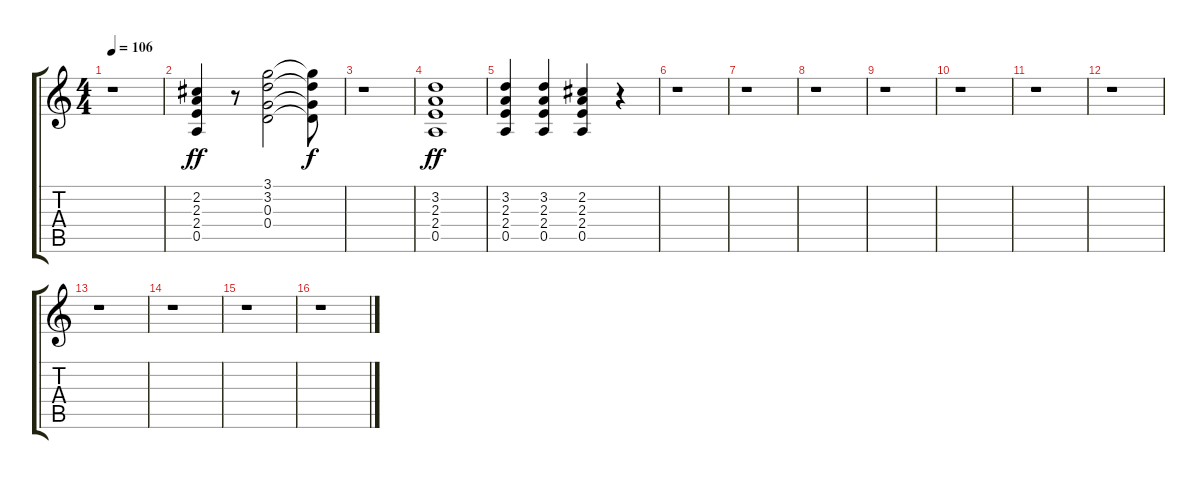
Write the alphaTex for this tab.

\track "" {instrument distortionguitar}
\staff {score tabs}
\tuning (E4 B3 G3 D3 A2 E2) {hide}
\ts (4 4)
\tempo 106
\clef g2
\ks c
r.1{dy f} |
(2.2 2.3 2.4 0.5).4{dy ff} r.8 (3.1 3.2 0.3 0.4).2 (3.1{t} 3.2{t} 0.3{t} 0.4{t}).8{dy f} |
r.1 |
(3.2 2.3 2.4 0.5).1{dy ff} |
(3.2 2.3 2.4 0.5).4 (3.2 2.3 2.4 0.5).4 (2.2 2.3 2.4 0.5).4 r.4 |
r.1 |
r.1 |
r.1 |
r.1 |
r.1 |
r.1 |
r.1 |
r.1 |
r.1 |
r.1 |
r.1
